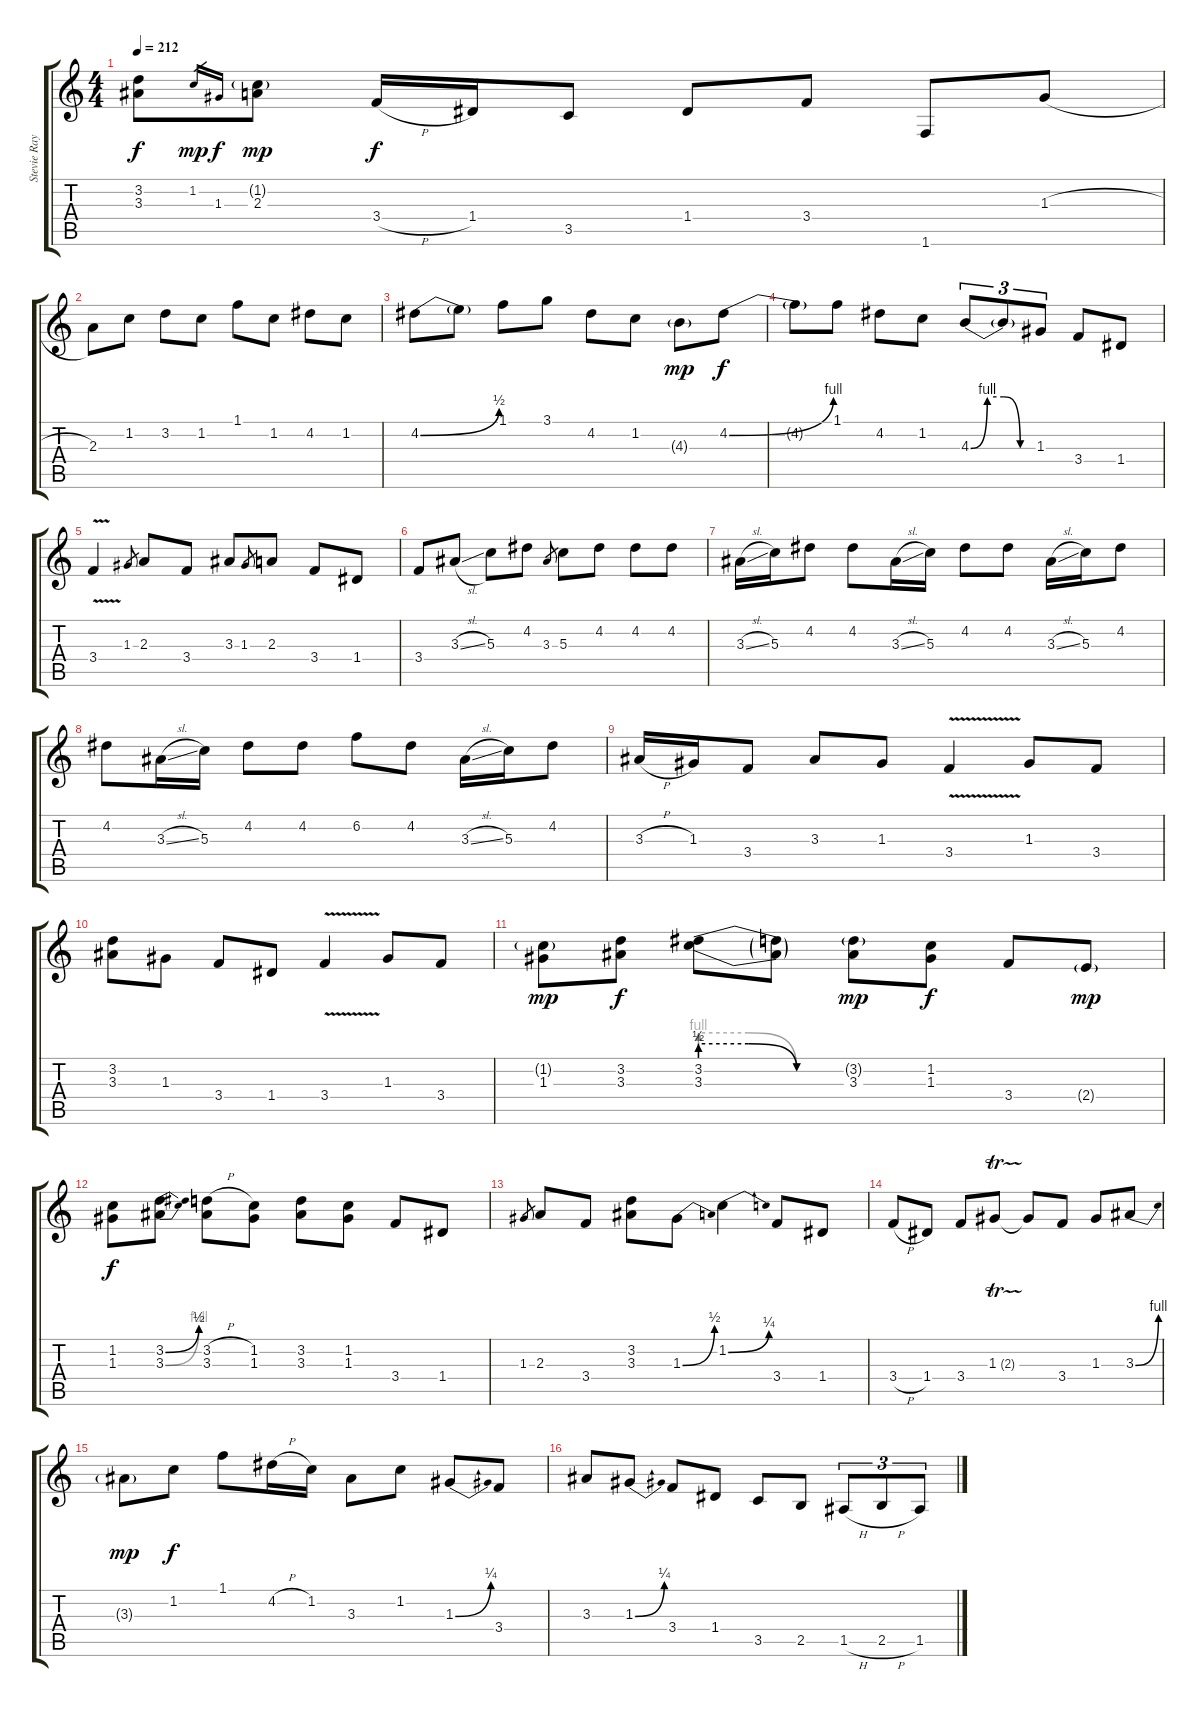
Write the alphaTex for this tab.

\track ("Stevie Ray Vaughan" "Stevie Ray") {instrument distortionguitar}
\staff {score tabs}
\tuning (E4 B3 G3 D3 A2 E2) {hide}
\ts (4 4)
\tempo 212
\clef g2
\ks c
(3.2 3.3).8{dy f} 1.2.16{gr dy mp} 1.3.16{gr dy f} (1.2{g} 2.3).8{dy mp} 3.4{h}.16{dy f} 1.4.16 3.5.8 1.4.8 3.4.8 1.6.8 1.3{h}.8 |
2.3.8 1.2.8 3.2.8 1.2.8 1.1.8 1.2.8 4.2.8 1.2.8 |
4.2{be (bend 0 0 60 2)}.8 4.2{t}.8 1.1.8 3.1.8 4.2.8 1.2.8 4.3{g}.8{dy mp} 4.2{be (bend 0 0 60 4)}.8{dy f} |
4.2{t}.8 1.1.8 4.2.8 1.2.8 4.3{be (custom 0 0 15 4 30 4 45 0 60 0)}.8{tu (3 2)} 4.3{t}.8{tu (3 2)} 1.3.8{tu (3 2)} 3.4.8 1.4.8 |
3.4{v}.4 1.3.8{gr} 2.3.8 3.4.8 3.3.8 1.3.8{gr} 2.3.8 3.4.8 1.4.8 |
3.4.8 3.3{sl}.8 5.3.8 4.2.8 3.3.8{gr} 5.3.8 4.2.8 4.2.8 4.2.8 |
3.3{sl}.16 5.3.16 4.2.8 4.2.8 3.3{sl}.16 5.3.16 4.2.8 4.2.8 3.3{sl}.16 5.3.16 4.2.8 |
4.2.8 3.3{sl}.16 5.3.16 4.2.8 4.2.8 6.2.8 4.2.8 3.3{sl}.16 5.3.16 4.2.8 |
3.3{h}.16 1.3.16 3.4.8 3.3.8 1.3.8 3.4{v}.4 1.3.8 3.4.8 |
(3.2 3.3).8 1.3.8 3.4.8 1.4.8 3.4{v}.4 1.3.8 3.4.8 |
(1.2{g} 1.3).8{dy mp} (3.2 3.3).8{dy f} (3.2{be (custom 0 2 20 2 40 0 60 0)} 3.3{be (custom 0 4 20 4 40 0 60 0)}).8 (3.2{t} 3.3{t}).8 (3.2{g} 3.3).8{dy mp} (1.2 1.3).8{dy f} 3.4.8 2.4{g}.8{dy mp} |
(1.2 1.3).8{dy f} (3.2{be (bend 0 0 60 2)} 3.3{be (bend 0 0 60 4)}).8 (3.2{h} 3.3).8 (1.2 1.3).8 (3.2 3.3).8 (1.2 1.3).8 3.4.8 1.4.8 |
1.3.8{gr} 2.3.8 3.4.8 (3.2 3.3).8 1.3{be (bend 0 0 60 2)}.8 1.2{be (bend 0 0 60 1)}.4 3.4.8 1.4.8 |
3.4{h}.8 1.4.8 3.4.8 1.3{tr (2 32)}.8 1.3{t}.8 3.4.8 1.3.8 3.3{be (bend 0 0 60 4)}.8 |
3.3{g}.8{dy mp} 1.2.8{dy f} 1.1.8 4.2{h}.16 1.2.16 3.3.8 1.2.8 1.3{be (bend 0 0 60 1)}.8 3.4.8 |
3.3.8 1.3{be (bend 0 0 60 1)}.8 3.4.8 1.4.8 3.5.8 2.5.8 1.5{h}.8{tu (3 2)} 2.5{h}.8{tu (3 2)} 1.5.8{tu (3 2)}
